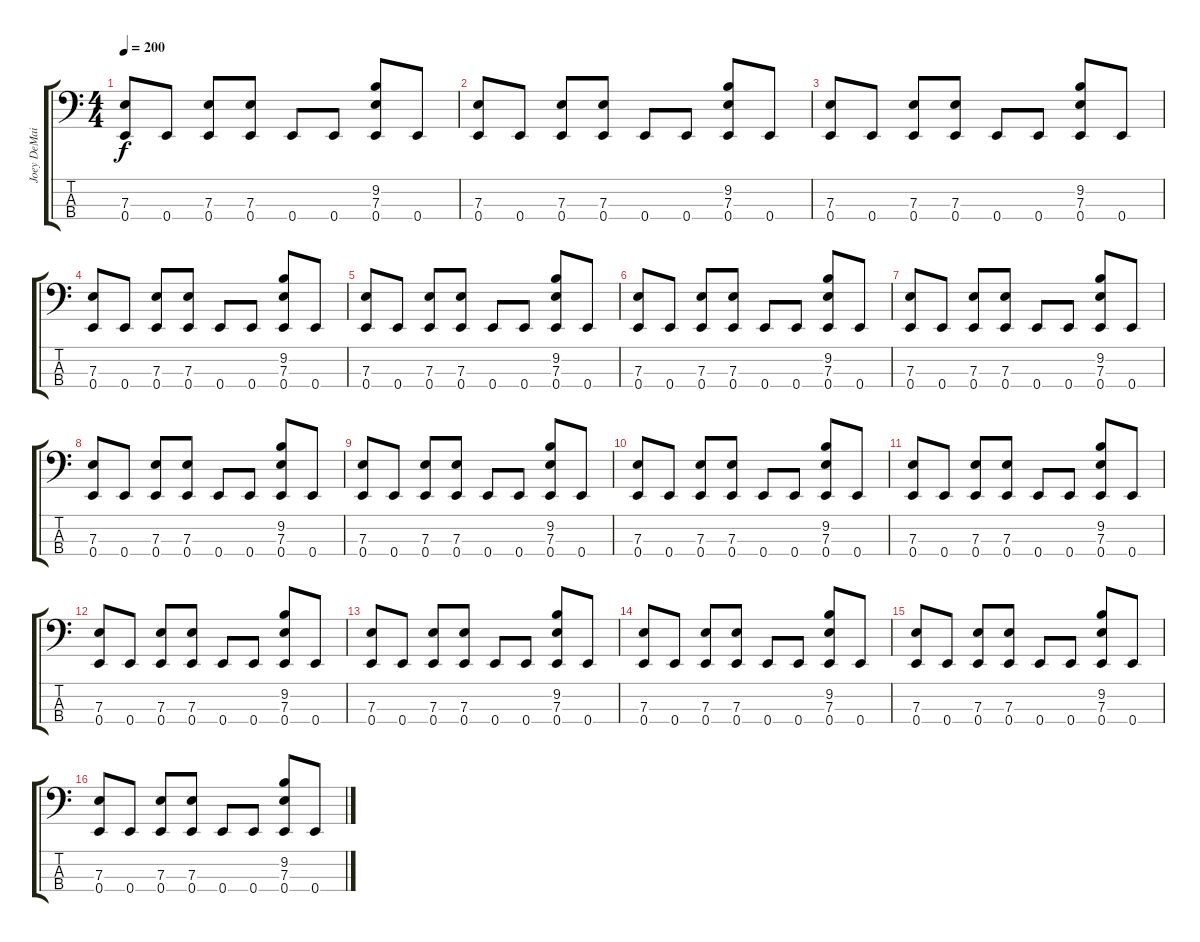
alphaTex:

\track ("Joey DeMaio" "Joey DeMai") {instrument electricbasspick}
\staff {score tabs}
\tuning (G2 D2 A1 E1) {hide}
\ts (4 4)
\tempo 200
\clef f4
\ks c
(7.3 0.4).8{dy f} 0.4.8 (7.3 0.4).8 (7.3 0.4).8 0.4.8 0.4.8 (9.2 7.3 0.4).8 0.4.8 |
(7.3 0.4).8 0.4.8 (7.3 0.4).8 (7.3 0.4).8 0.4.8 0.4.8 (9.2 7.3 0.4).8 0.4.8 |
(7.3 0.4).8 0.4.8 (7.3 0.4).8 (7.3 0.4).8 0.4.8 0.4.8 (9.2 7.3 0.4).8 0.4.8 |
(7.3 0.4).8 0.4.8 (7.3 0.4).8 (7.3 0.4).8 0.4.8 0.4.8 (9.2 7.3 0.4).8 0.4.8 |
(7.3 0.4).8 0.4.8 (7.3 0.4).8 (7.3 0.4).8 0.4.8 0.4.8 (9.2 7.3 0.4).8 0.4.8 |
(7.3 0.4).8 0.4.8 (7.3 0.4).8 (7.3 0.4).8 0.4.8 0.4.8 (9.2 7.3 0.4).8 0.4.8 |
(7.3 0.4).8 0.4.8 (7.3 0.4).8 (7.3 0.4).8 0.4.8 0.4.8 (9.2 7.3 0.4).8 0.4.8 |
(7.3 0.4).8 0.4.8 (7.3 0.4).8 (7.3 0.4).8 0.4.8 0.4.8 (9.2 7.3 0.4).8 0.4.8 |
(7.3 0.4).8 0.4.8 (7.3 0.4).8 (7.3 0.4).8 0.4.8 0.4.8 (9.2 7.3 0.4).8 0.4.8 |
(7.3 0.4).8 0.4.8 (7.3 0.4).8 (7.3 0.4).8 0.4.8 0.4.8 (9.2 7.3 0.4).8 0.4.8 |
(7.3 0.4).8 0.4.8 (7.3 0.4).8 (7.3 0.4).8 0.4.8 0.4.8 (9.2 7.3 0.4).8 0.4.8 |
(7.3 0.4).8 0.4.8 (7.3 0.4).8 (7.3 0.4).8 0.4.8 0.4.8 (9.2 7.3 0.4).8 0.4.8 |
(7.3 0.4).8 0.4.8 (7.3 0.4).8 (7.3 0.4).8 0.4.8 0.4.8 (9.2 7.3 0.4).8 0.4.8 |
(7.3 0.4).8 0.4.8 (7.3 0.4).8 (7.3 0.4).8 0.4.8 0.4.8 (9.2 7.3 0.4).8 0.4.8 |
(7.3 0.4).8 0.4.8 (7.3 0.4).8 (7.3 0.4).8 0.4.8 0.4.8 (9.2 7.3 0.4).8 0.4.8 |
(7.3 0.4).8 0.4.8 (7.3 0.4).8 (7.3 0.4).8 0.4.8 0.4.8 (9.2 7.3 0.4).8 0.4.8
